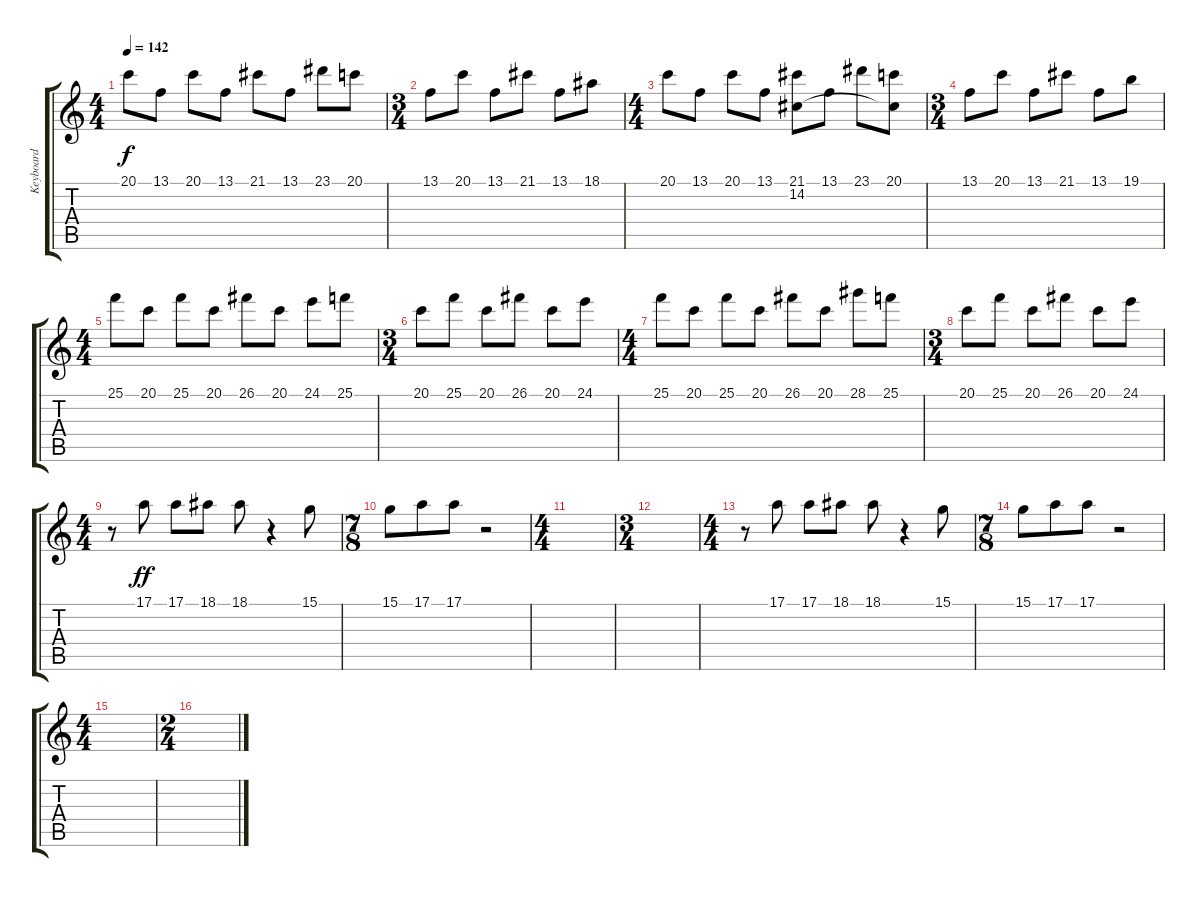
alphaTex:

\track ("Keyboard" "Keyboard") {instrument vibraphone}
\staff {score tabs}
\tuning (E4 B3 G3 D3 A2 E2) {hide}
\ts (4 4)
\tempo 142
\clef g2
\ks c
20.1.8{dy f} 13.1.8 20.1.8 13.1.8 21.1.8 13.1.8 23.1.8 20.1.8 |
\ts (3 4)
13.1.8 20.1.8 13.1.8 21.1.8 13.1.8 18.1.8 |
\ts (4 4)
20.1.8 13.1.8 20.1.8 13.1.8 (21.1 14.2).8 13.1.8 23.1.8 (20.1 14.2{t}).8 |
\ts (3 4)
13.1.8 20.1.8 13.1.8 21.1.8 13.1.8 19.1.8 |
\ts (4 4)
25.1.8 20.1.8 25.1.8 20.1.8 26.1.8 20.1.8 24.1.8 25.1.8 |
\ts (3 4)
20.1.8 25.1.8 20.1.8 26.1.8 20.1.8 24.1.8 |
\ts (4 4)
25.1.8 20.1.8 25.1.8 20.1.8 26.1.8 20.1.8 28.1.8 25.1.8 |
\ts (3 4)
20.1.8 25.1.8 20.1.8 26.1.8 20.1.8 24.1.8 |
\ts (4 4)
r.8 17.1.8{dy ff} 17.1.8 18.1.8 18.1.8 r.4 15.1.8 |
\ts (7 8)
15.1.8 17.1.8 17.1.8 r.2 |
\ts (4 4)
|
\ts (3 4)
|
\ts (4 4)
r.8 17.1.8 17.1.8 18.1.8 18.1.8 r.4 15.1.8 |
\ts (7 8)
15.1.8 17.1.8 17.1.8 r.2 |
\ts (4 4)
|
\ts (2 4)
